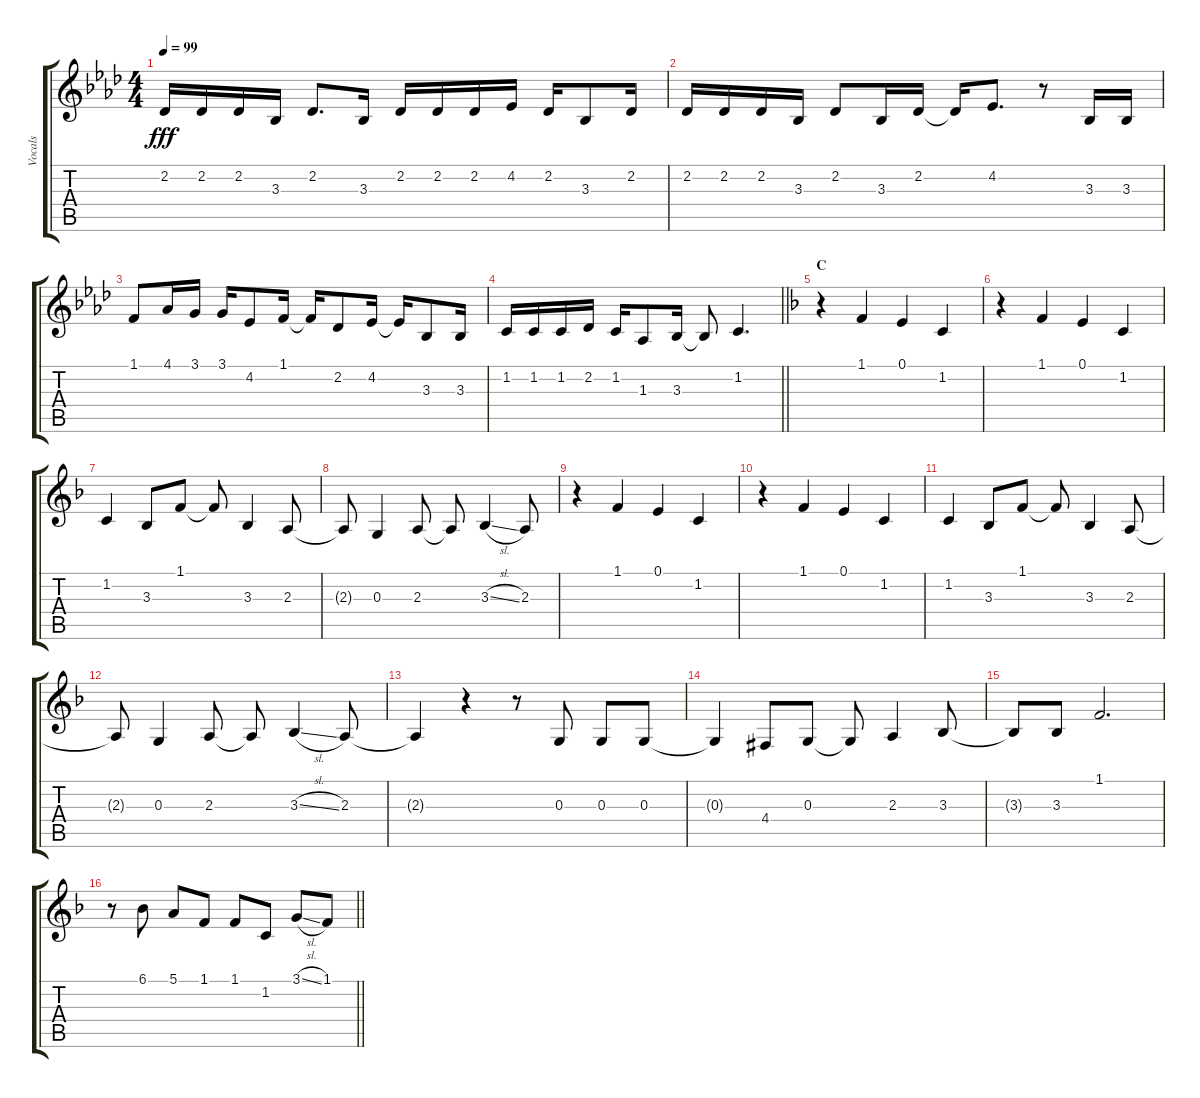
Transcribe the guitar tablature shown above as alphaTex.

\track ("Vocals" "Vocals") {instrument voiceoohs}
\staff {score tabs}
\tuning (E4 B3 G3 D3 A2 E2) {hide}
\ts (4 4)
\tempo 99
\clef g2
\ks ab
2.2.16{dy fff} 2.2.16 2.2.16 3.3.16 2.2.8{d} 3.3.16 2.2.16 2.2.16 2.2.16 4.2.16 2.2.16 3.3.8 2.2.16 |
2.2.16 2.2.16 2.2.16 3.3.16 2.2.8 3.3.16 2.2.16 2.2{t}.16 4.2.8{d} r.8 3.3.16 3.3.16 |
1.1.8 4.1.16 3.1.16 3.1.16 4.2.8 1.1.16 1.1{t}.16 2.2.8 4.2.16 4.2{t}.16 3.3.8 3.3.16 |
\barLineRight lightlight
1.2.16 1.2.16 1.2.16 2.2.16 1.2.16 1.3.8 3.3.16 3.3{t}.8 1.2.4{d} |
\section ("" "C")
\ks f
r.4 1.1.4 0.1.4 1.2.4 |
r.4 1.1.4 0.1.4 1.2.4 |
1.2.4 3.3.8 1.1.8 1.1{t}.8 3.3.4 2.3.8 |
2.3{t}.8 0.3.4 2.3.8 2.3{t}.8 3.3{sl}.4 2.3.8 |
r.4 1.1.4 0.1.4 1.2.4 |
r.4 1.1.4 0.1.4 1.2.4 |
1.2.4 3.3.8 1.1.8 1.1{t}.8 3.3.4 2.3.8 |
2.3{t}.8 0.3.4 2.3.8 2.3{t}.8 3.3{sl}.4 2.3.8 |
2.3{t}.4 r.4 r.8 0.3.8 0.3.8 0.3.8 |
0.3{t}.4 4.4{acc #}.8 0.3.8 0.3{t}.8 2.3.4 3.3.8 |
3.3{t}.8 3.3.8 1.1.2{d} |
\barLineRight lightlight
r.8 6.1.8 5.1.8 1.1.8 1.1.8 1.2.8 3.1{sl}.8 1.1.8
